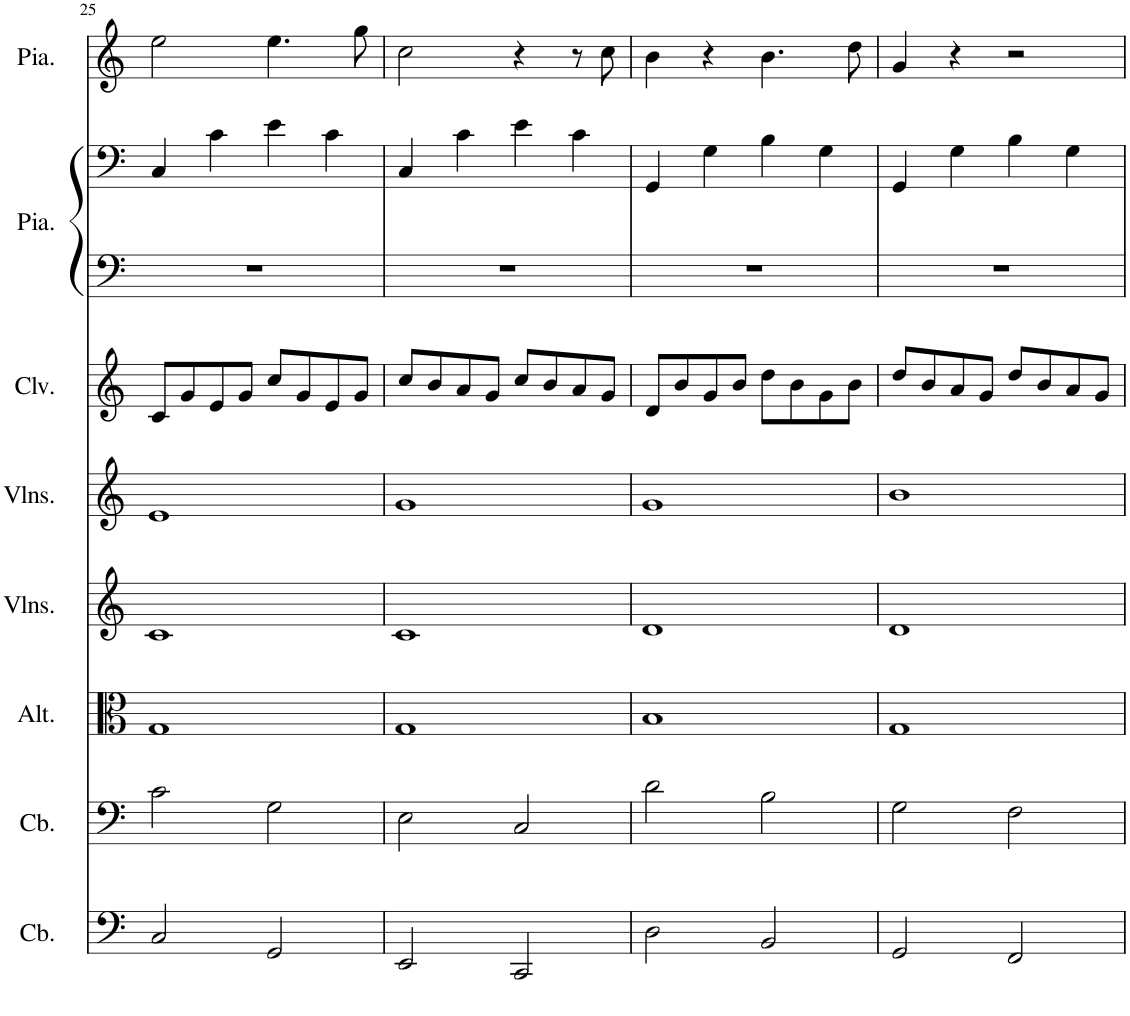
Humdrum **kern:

**kern	**kern	**kern	**kern	**kern	**kern	**kern	**kern	**kern
*part8	*part7	*part6	*part5	*part4	*part3	*part2	*part2	*part1
*staff9	*staff8	*staff7	*staff6	*staff5	*staff4	*staff3	*staff2	*staff1
*I"Contrebasse	*I"Contrebasse	*I"Altos	*I"Violons	*I"Violons	*I"Clavicorde	*I"Piano	*	*I"Piano, Ponkf
*I'Cb.	*I'Cb.	*I'Alt.	*I'Vlns.	*I'Vlns.	*I'Clv.	*I'Pia.	*	*I'Pia.
!!LO:PB:g=z
*clefF4	*clefF4	*clefC3	*clefG2	*clefG2	*clefG2	*clefF4	*clefF4	*clefG2
*Trd7c12	*Trd7c12	*	*	*	*	*	*	*
*k[]	*k[]	*k[]	*k[]	*k[]	*k[]	*k[]	*k[]	*k[]
*M4/4	*M4/4	*M4/4	*M4/4	*M4/4	*M4/4	*M4/4	*M4/4	*M4/4
=25	=25	=25	=25	=25	=25	=25	=25	=25
2C/	2c\	1G	1c	1e	8c/L	1r	4C/	2ee\
.	.	.	.	.	8g/	.	.	.
.	.	.	.	.	8e/	.	4c\	.
.	.	.	.	.	8g/J	.	.	.
2GG/	2G\	.	.	.	8cc/L	.	4e\	4.ee\
.	.	.	.	.	8g/	.	.	.
.	.	.	.	.	8e/	.	4c\	.
.	.	.	.	.	8g/J	.	.	8gg\
=26	=26	=26	=26	=26	=26	=26	=26	=26
2EE/	2E\	1G	1c	1g	8cc/L	1r	4C/	2cc\
.	.	.	.	.	8b/	.	.	.
.	.	.	.	.	8a/	.	4c\	.
.	.	.	.	.	8g/J	.	.	.
2CC/	2C/	.	.	.	8cc/L	.	4e\	4r
.	.	.	.	.	8b/	.	.	.
.	.	.	.	.	8a/	.	4c\	8r
.	.	.	.	.	8g/J	.	.	8cc\
=27	=27	=27	=27	=27	=27	=27	=27	=27
2D\	2d\	1B	1d	1g	8d/L	1r	4GG/	4b\
.	.	.	.	.	8b/	.	.	.
.	.	.	.	.	8g/	.	4G\	4r
.	.	.	.	.	8b/J	.	.	.
2BB/	2B\	.	.	.	8dd\L	.	4B\	4.b\
.	.	.	.	.	8b\	.	.	.
.	.	.	.	.	8g\	.	4G\	.
.	.	.	.	.	8b\J	.	.	8dd\
=28	=28	=28	=28	=28	=28	=28	=28	=28
2GG/	2G\	1G	1d	1b	8dd/L	1r	4GG/	4g/
.	.	.	.	.	8b/	.	.	.
.	.	.	.	.	8a/	.	4G\	4r
.	.	.	.	.	8g/J	.	.	.
2FF/	2F\	.	.	.	8dd/L	.	4B\	2r
.	.	.	.	.	8b/	.	.	.
.	.	.	.	.	8a/	.	4G\	.
.	.	.	.	.	8g/J	.	.	.
=	=	=	=	=	=	=	=	=
*-	*-	*-	*-	*-	*-	*-	*-	*-
